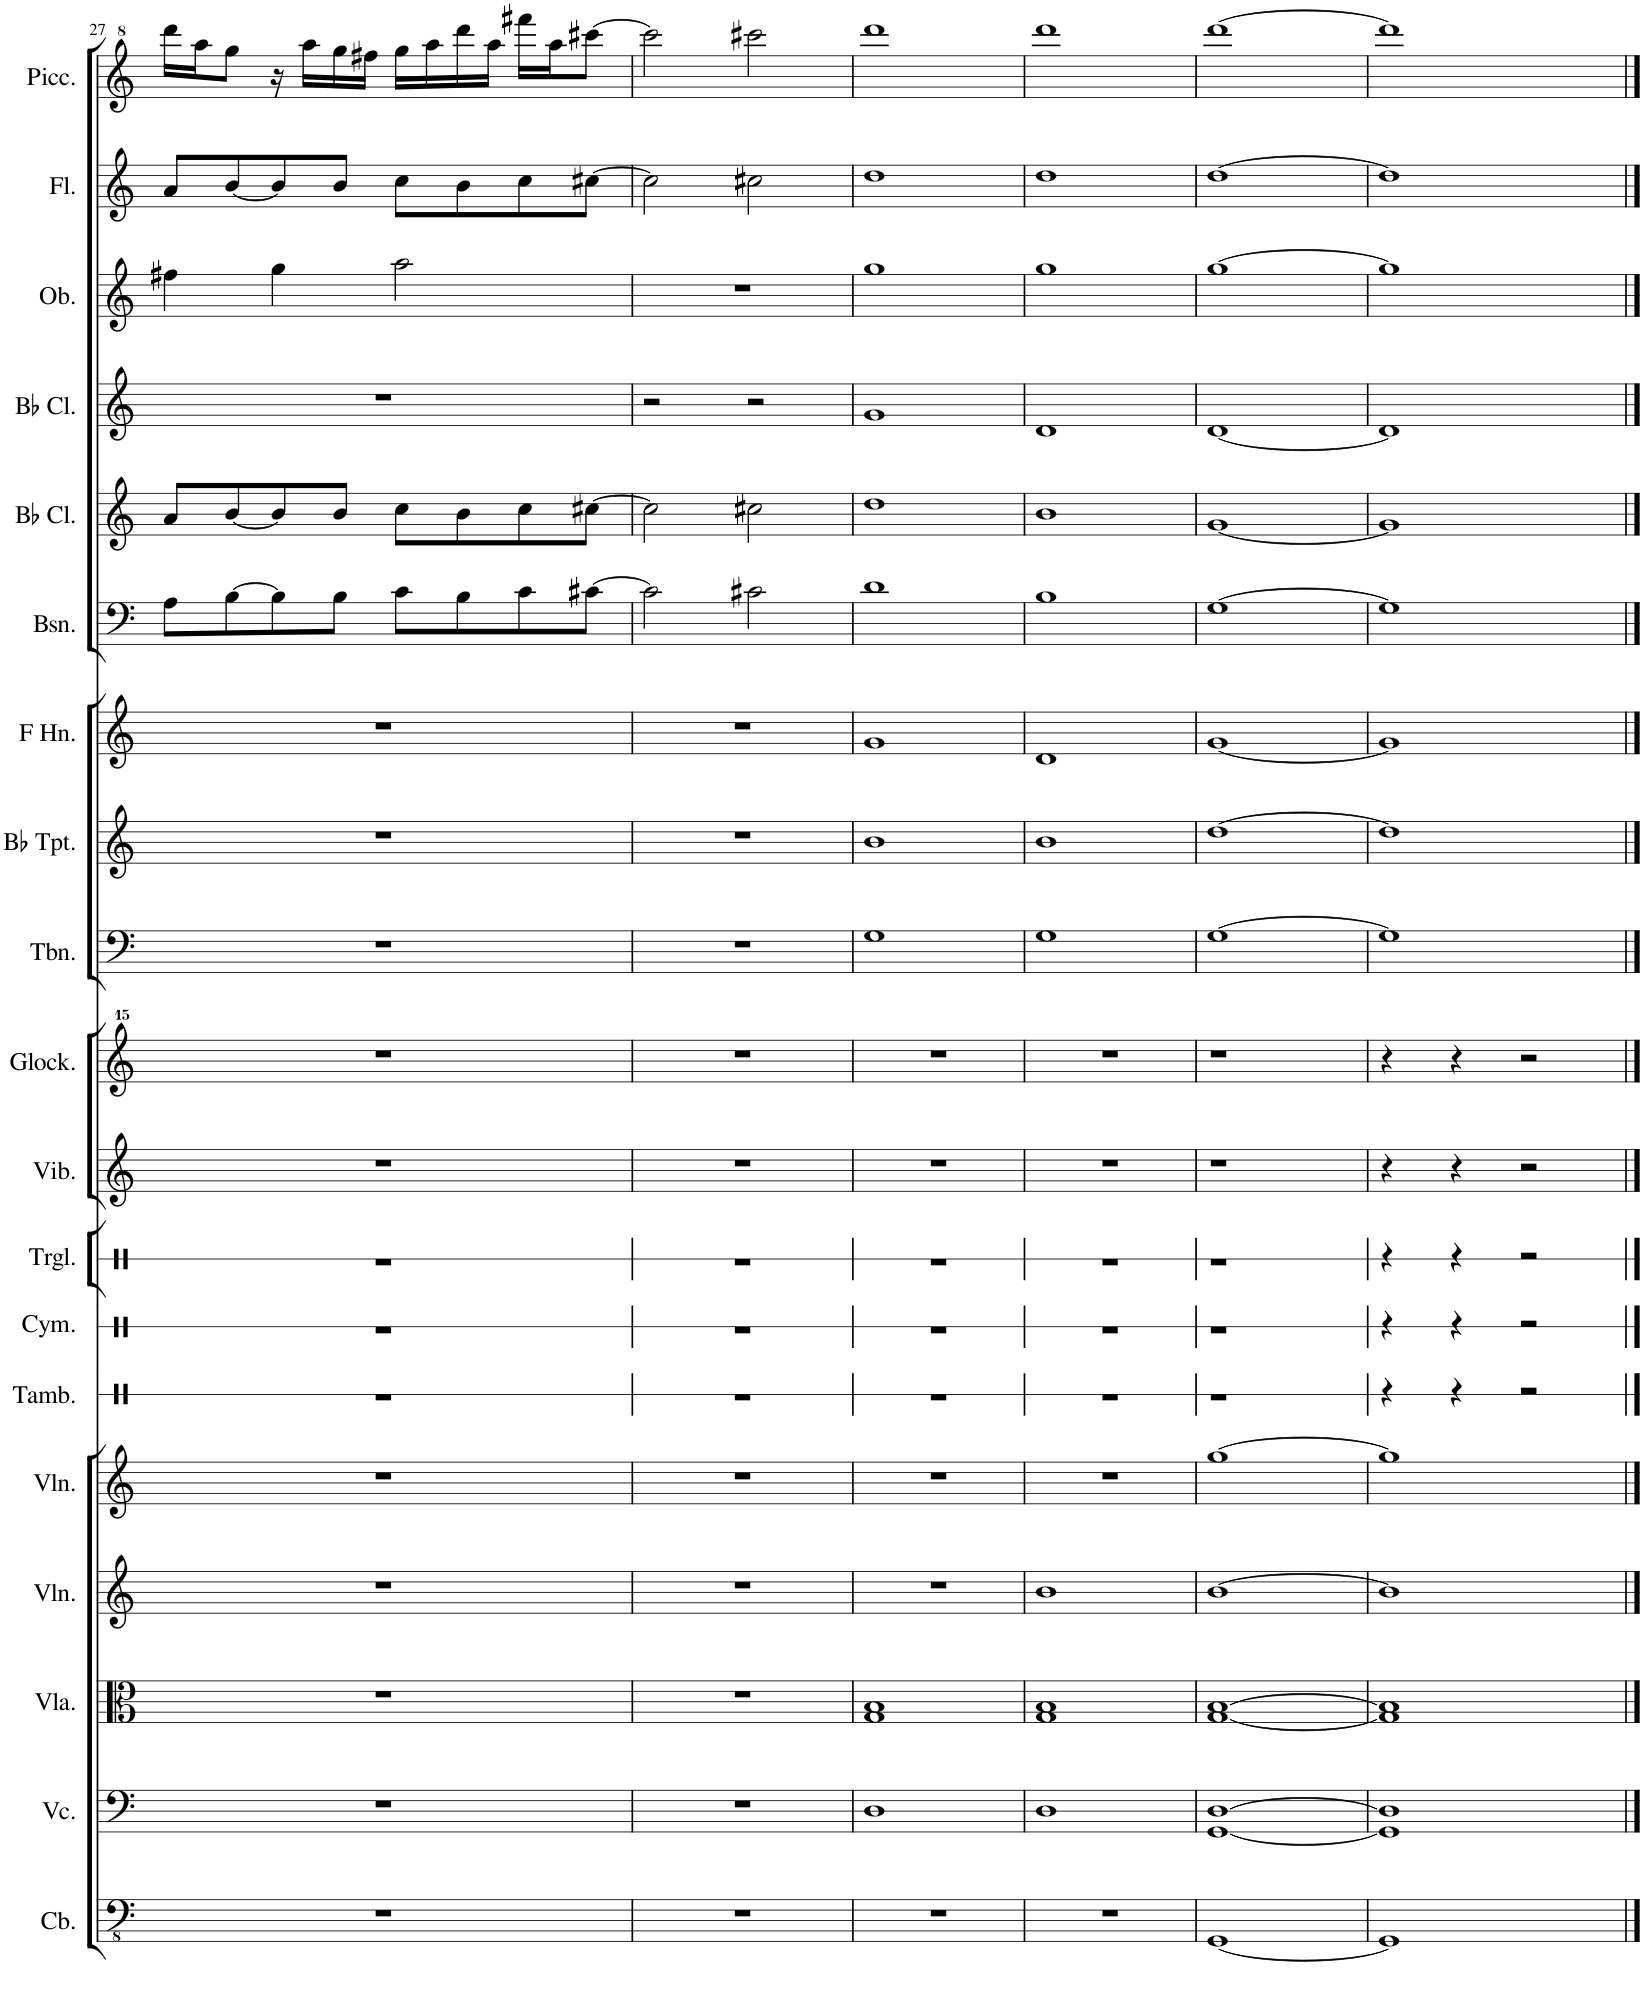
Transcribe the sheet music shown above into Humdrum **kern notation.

**kern	**kern	**kern	**kern	**kern	**kern	**kern	**kern	**kern	**kern	**kern	**kern	**kern	**kern	**kern	**kern	**kern	**kern	**kern
*part19	*part18	*part17	*part16	*part15	*part14	*part13	*part12	*part11	*part10	*part9	*part8	*part7	*part6	*part5	*part4	*part3	*part2	*part1
*staff19	*staff18	*staff17	*staff16	*staff15	*staff14	*staff13	*staff12	*staff11	*staff10	*staff9	*staff8	*staff7	*staff6	*staff5	*staff4	*staff3	*staff2	*staff1
*I"低音提琴	*I"大提琴	*I"中提琴	*I"小提琴	*I"小提琴	*I"铃鼓	*I"铜钹	*I"三角铁	*I"颤音琴	*I"钟琴	*I"长号	*I"降B调小号	*I"F调圆号	*I"大管	*I"降B调单簧管	*I"降B调单簧管	*I"双簧管	*I"长笛	*I"短笛
!!LO:PB:g=z
*clefFv4	*clefF4	*clefC3	*clefG2	*clefG2	*clefX	*clefX	*clefX	*clefG2	*clefG^^2	*clefF4	*clefG2	*clefG2	*clefF4	*clefG2	*clefG2	*clefG2	*clefG2	*clefG^2
*ITrd7c12	*	*	*	*	*	*	*	*	*	*	*ITrd1c2	*ITrd4c7	*	*ITrd1c2	*ITrd1c2	*	*	*ITrd-7c-12
*k[]	*k[]	*k[]	*k[]	*k[]	*k[]	*k[]	*k[]	*k[]	*k[]	*k[]	*k[]	*k[]	*k[]	*k[]	*k[]	*k[]	*k[]	*k[]
*M4/4	*M4/4	*M4/4	*M4/4	*M4/4	*M4/4	*M4/4	*M4/4	*M4/4	*M4/4	*M4/4	*M4/4	*M4/4	*M4/4	*M4/4	*M4/4	*M4/4	*M4/4	*M4/4
=27	=27	=27	=27	=27	=27	=27	=27	=27	=27	=27	=27	=27	=27	=27	=27	=27	=27	=27
1r	1r	1r	1r	1r	1r	1r	1r	1r	1r	1r	1r	1r	8A\L	8a/L	1r	4ff#X\	8a/L	16dddd\LL
.	.	.	.	.	.	.	.	.	.	.	.	.	.	.	.	.	.	16aaa\J
.	.	.	.	.	.	.	.	.	.	.	.	.	[8B\	[8b/	.	.	[8b/	8ggg\J
.	.	.	.	.	.	.	.	.	.	.	.	.	8B\]	8b/]	.	4gg\	8b/]	16r
.	.	.	.	.	.	.	.	.	.	.	.	.	.	.	.	.	.	16aaa\LL
.	.	.	.	.	.	.	.	.	.	.	.	.	8B\J	8b/J	.	.	8b/J	16ggg\
.	.	.	.	.	.	.	.	.	.	.	.	.	.	.	.	.	.	16fff#X\JJ
.	.	.	.	.	.	.	.	.	.	.	.	.	8c\L	8cc\L	.	2aa\	8cc\L	16ggg\LL
.	.	.	.	.	.	.	.	.	.	.	.	.	.	.	.	.	.	16aaa\
.	.	.	.	.	.	.	.	.	.	.	.	.	8B\	8b\	.	.	8b\	16dddd\
.	.	.	.	.	.	.	.	.	.	.	.	.	.	.	.	.	.	16aaa\JJ
.	.	.	.	.	.	.	.	.	.	.	.	.	8c\	8cc\	.	.	8cc\	16ffff#X\LL
.	.	.	.	.	.	.	.	.	.	.	.	.	.	.	.	.	.	16aaa\J
.	.	.	.	.	.	.	.	.	.	.	.	.	[8c#X\J	[8cc#X\J	.	.	[8cc#X\J	[8cccc#X\J
=28	=28	=28	=28	=28	=28	=28	=28	=28	=28	=28	=28	=28	=28	=28	=28	=28	=28	=28
1r	1r	1r	1r	1r	1r	1r	1r	1r	1r	1r	1r	1r	2c#\]	2cc#\]	2r	1r	2cc#\]	2cccc#\]
.	.	.	.	.	.	.	.	.	.	.	.	.	2c#X\	2cc#X\	2r	.	2cc#X\	2cccc#X\
=29	=29	=29	=29	=29	=29	=29	=29	=29	=29	=29	=29	=29	=29	=29	=29	=29	=29	=29
1r	1D	1G 1B	1r	1r	1r	1r	1r	1r	1r	1G	1b	1g	1d	1dd	1g	1gg	1dd	1dddd
=30	=30	=30	=30	=30	=30	=30	=30	=30	=30	=30	=30	=30	=30	=30	=30	=30	=30	=30
1r	1D	1G 1B	1b	1r	1r	1r	1r	1r	1r	1G	1b	1d	1B	1b	1d	1gg	1dd	1dddd
=31	=31	=31	=31	=31	=31	=31	=31	=31	=31	=31	=31	=31	=31	=31	=31	=31	=31	=31
[1GGG	[1GG [1D	[1G [1B	[1b	[1gg	1r	1r	1r	1r	1r	[1G	[1dd	[1g	[1G	[1g	[1d	[1gg	[1dd	[1dddd
=32	=32	=32	=32	=32	=32	=32	=32	=32	=32	=32	=32	=32	=32	=32	=32	=32	=32	=32
1GGG]	1GG] 1D]	1G] 1B]	1b]	1gg]	4r	4r	4r	4r	4r	1G]	1dd]	1g]	1G]	1g]	1d]	1gg]	1dd]	1dddd]
.	.	.	.	.	4r	4r	4r	4r	4r	.	.	.	.	.	.	.	.	.
.	.	.	.	.	2r	2r	2r	2r	2r	.	.	.	.	.	.	.	.	.
==	==	==	==	==	==	==	==	==	==	==	==	==	==	==	==	==	==	==
*-	*-	*-	*-	*-	*-	*-	*-	*-	*-	*-	*-	*-	*-	*-	*-	*-	*-	*-
